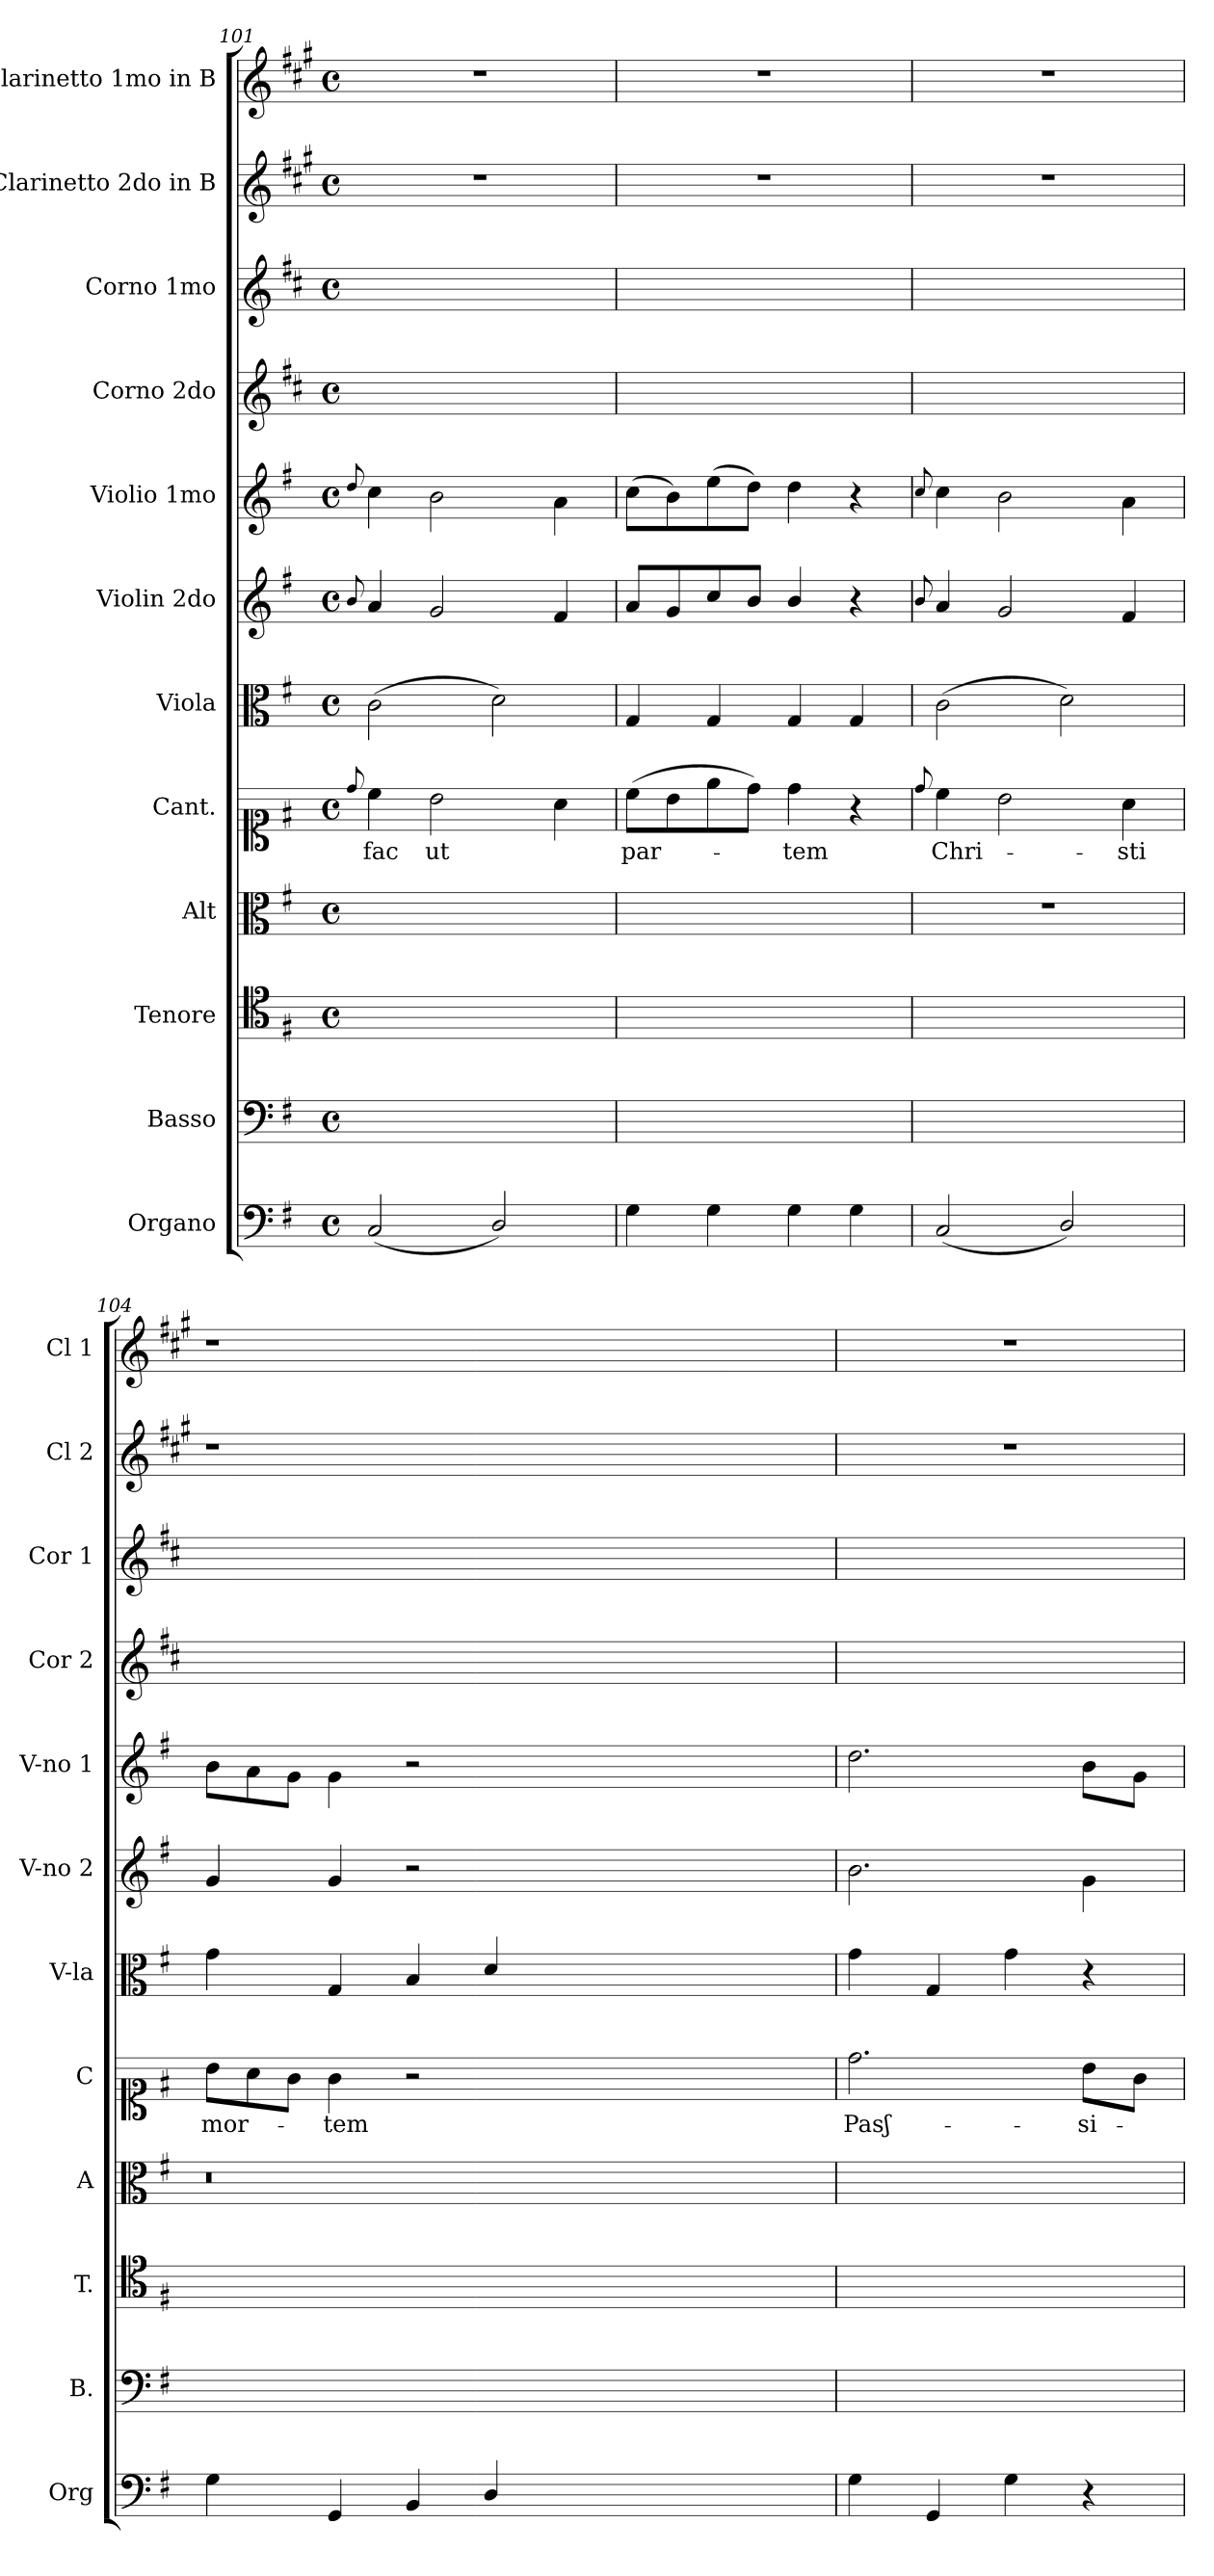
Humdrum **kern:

**kern	**kern	**kern	**kern	**kern	**text	**kern	**kern	**kern	**kern	**kern	**kern	**kern
*part12	*part11	*part10	*part9	*part8	*part8	*part7	*part6	*part5	*part4	*part3	*part2	*part1
*staff12	*staff11	*staff10	*staff9	*staff8	*staff8	*staff7	*staff6	*staff5	*staff4	*staff3	*staff2	*staff1
*I"Organo	*I"Basso	*I"Tenore	*I"Alt	*I"Cant.	*	*I"Viola	*I"Violin 2do	*I"Violio 1mo	*I"Corno 2do	*I"Corno 1mo	*I"Clarinetto 2do in B	*I"Clarinetto 1mo in B
*I'Org	*I'B.	*I'T.	*I'A	*I'C	*	*I'V-la	*I'V-no 2	*I'V-no 1	*I'Cor 2	*I'Cor 1	*I'Cl 2	*I'Cl 1
*clefF4	*clefF4	*clefC4	*clefC3	*clefC1	*	*clefC3	*clefG2	*clefG2	*clefG2	*clefG2	*clefG2	*clefG2
*	*	*	*	*	*	*	*	*	*ITrd4c7	*ITrd4c7	*ITrd1c2	*ITrd1c2
*k[f#]	*k[f#]	*k[f#]	*k[f#]	*k[f#]	*	*k[f#]	*k[f#]	*k[f#]	*k[f#]	*k[f#]	*k[f#]	*k[f#]
*M4/4	*M4/4	*M4/4	*M4/4	*M4/4	*	*M4/4	*M4/4	*M4/4	*M4/4	*M4/4	*M4/4	*M4/4
*met(c)	*met(c)	*met(c)	*met(c)	*met(c)	*	*met(c)	*met(c)	*met(c)	*met(c)	*met(c)	*met(c)	*met(c)
=101	=101	=101	=101	=101	=101	=101	=101	=101	=101	=101	=101	=101
.	.	.	.	8qqdd/	.	.	8qqb/	8qqdd/	.	.	.	.
(>2C/	1ryy	1ryy	1ryy	4cc\	fac	(2c\	4a/	4cc\	1ryy	1ryy	1r	1r
.	.	.	.	2b\	ut	.	2g/	2b\	.	.	.	.
2D/)	.	.	.	.	.	2d\)	.	.	.	.	.	.
.	.	.	.	4a\	.	.	4f#/	4a\	.	.	.	.
=102	=102	=102	=102	=102	=102	=102	=102	=102	=102	=102	=102	=102
4G\	1ryy	1ryy	1ryy	(8cc\L	par-	4G/	8a/L	(8cc\L	1ryy	1ryy	1r	1r
.	.	.	.	8b\	.	.	8g/	8b\)	.	.	.	.
4G\	.	.	.	8ee\	.	4G/	8cc/	(8ee\	.	.	.	.
.	.	.	.	8dd\J)	.	.	8b/J	8dd\J)	.	.	.	.
4G\	.	.	.	4dd\	-tem	4G/	4b/	4dd\	.	.	.	.
4G\	.	.	.	4r	.	4G/	4r	4r	.	.	.	.
=103	=103	=103	=103	=103	=103	=103	=103	=103	=103	=103	=103	=103
.	.	.	.	8qqdd/	.	.	8qqb/	8qqcc/	.	.	.	.
(>2C/	1ryy	1ryy	1r	4cc\	Chri-	(2c\	4a/	4cc\	1ryy	1ryy	1r	1r
.	.	.	.	2b\	.	.	2g/	2b\	.	.	.	.
2D/)	.	.	.	.	.	2d\)	.	.	.	.	.	.
.	.	.	.	4a\	-sti	.	4f#/	4a\	.	.	.	.
=104	=104	=104	=104	=104	=104	=104	=104	=104	=104	=104	=104	=104
*	*	*	*	*Xtuplet	*	*	*	*Xtuplet	*	*	*	*
4G\	1ryy	1ryy	0.r	12b\L	mor-	4g\	4g/	12b\L	1ryy	1ryy	1r	1r
.	.	.	.	12a\	.	.	.	12a\	.	.	.	.
.	.	.	.	12g\J	.	.	.	12g\J	.	.	.	.
4GG/	.	.	.	4g\	-tem	4G/	4g/	4g\	.	.	.	.
4BB/	.	.	.	2r	.	4B/	2r	2r	.	.	.	.
4D/	.	.	.	.	.	4d/	.	.	.	.	.	.
0ryy	0ryy	0ryy	.	0ryy	.	0ryy	0ryy	0ryy	0ryy	0ryy	0ryy	0ryy
=105	=105	=105	=105	=105	=105	=105	=105	=105	=105	=105	=105	=105
4G\	1ryy	1ryy	1ryy	2.dd\	Pasʃ-	4g\	2.b\	2.dd\	1ryy	1ryy	1r	1r
4GG/	.	.	.	.	.	4G/	.	.	.	.	.	.
4G\	.	.	.	.	.	4g\	.	.	.	.	.	.
4r	.	.	.	8b\L	-si-	4r	4g\	8b\L	.	.	.	.
.	.	.	.	8g\J	.	.	.	8g\J	.	.	.	.
=	=	=	=	=	=	=	=	=	=	=	=	=
*-	*-	*-	*-	*-	*-	*-	*-	*-	*-	*-	*-	*-
